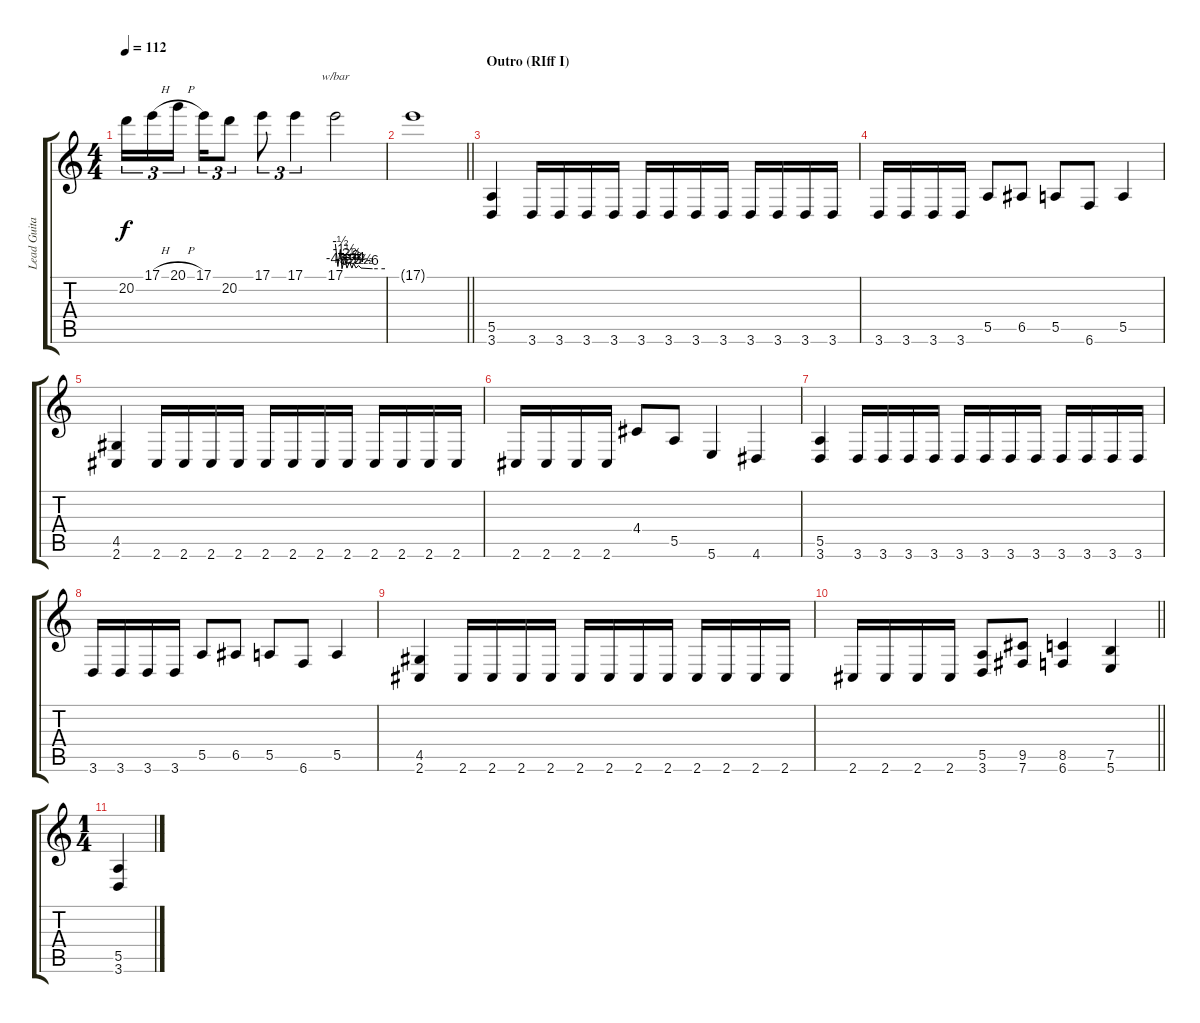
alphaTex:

\track ("Lead Guitar" "Lead Guita") {instrument distortionguitar}
\staff {score tabs}
\tuning (B3 Gb3 D3 A2 E2 B1) {hide}
\ts (4 4)
\tempo 112
\clef g2
\ks c
20.2.16{tu (3 2) dy f} 17.1{h}.16{tu (3 2)} 20.1{h}.16{tu (3 2) beam splitsecondary} 17.1.16{tu (3 2)} 20.2.8{tu (3 2)} 17.1.8{tu (3 2)} 17.1.4{tu (3 2)} 17.1.2{tbe (custom default 0 0 3 -18 6 -2 8 -24 11 -6 14 -22 17 -10 20 -22 22 -12 25 -22 28 -16 31 -22 45 -24 60 -24)} |
\barLineRight lightlight
17.1{t}.1 |
\section ("" "Outro (RIff I)")
(5.5 3.6).4 3.6.16 3.6.16 3.6.16 3.6.16 3.6.16 3.6.16 3.6.16 3.6.16 3.6.16 3.6.16 3.6.16 3.6.16 |
3.6.16 3.6.16 3.6.16 3.6.16 5.5.8 6.5.8 5.5.8 6.6.8 5.5.4 |
(4.5 2.6).4 2.6.16 2.6.16 2.6.16 2.6.16 2.6.16 2.6.16 2.6.16 2.6.16 2.6.16 2.6.16 2.6.16 2.6.16 |
2.6.16 2.6.16 2.6.16 2.6.16 4.4.8 5.5.8 5.6.4 4.6.4 |
(5.5 3.6).4 3.6.16 3.6.16 3.6.16 3.6.16 3.6.16 3.6.16 3.6.16 3.6.16 3.6.16 3.6.16 3.6.16 3.6.16 |
3.6.16 3.6.16 3.6.16 3.6.16 5.5.8 6.5.8 5.5.8 6.6.8 5.5.4 |
(4.5 2.6).4 2.6.16 2.6.16 2.6.16 2.6.16 2.6.16 2.6.16 2.6.16 2.6.16 2.6.16 2.6.16 2.6.16 2.6.16 |
\barLineRight lightlight
2.6.16 2.6.16 2.6.16 2.6.16 (5.5 3.6).8 (9.5 7.6).8 (8.5 6.6).4 (7.5 5.6).4 |
\ts (1 4)
(5.5 3.6).4
